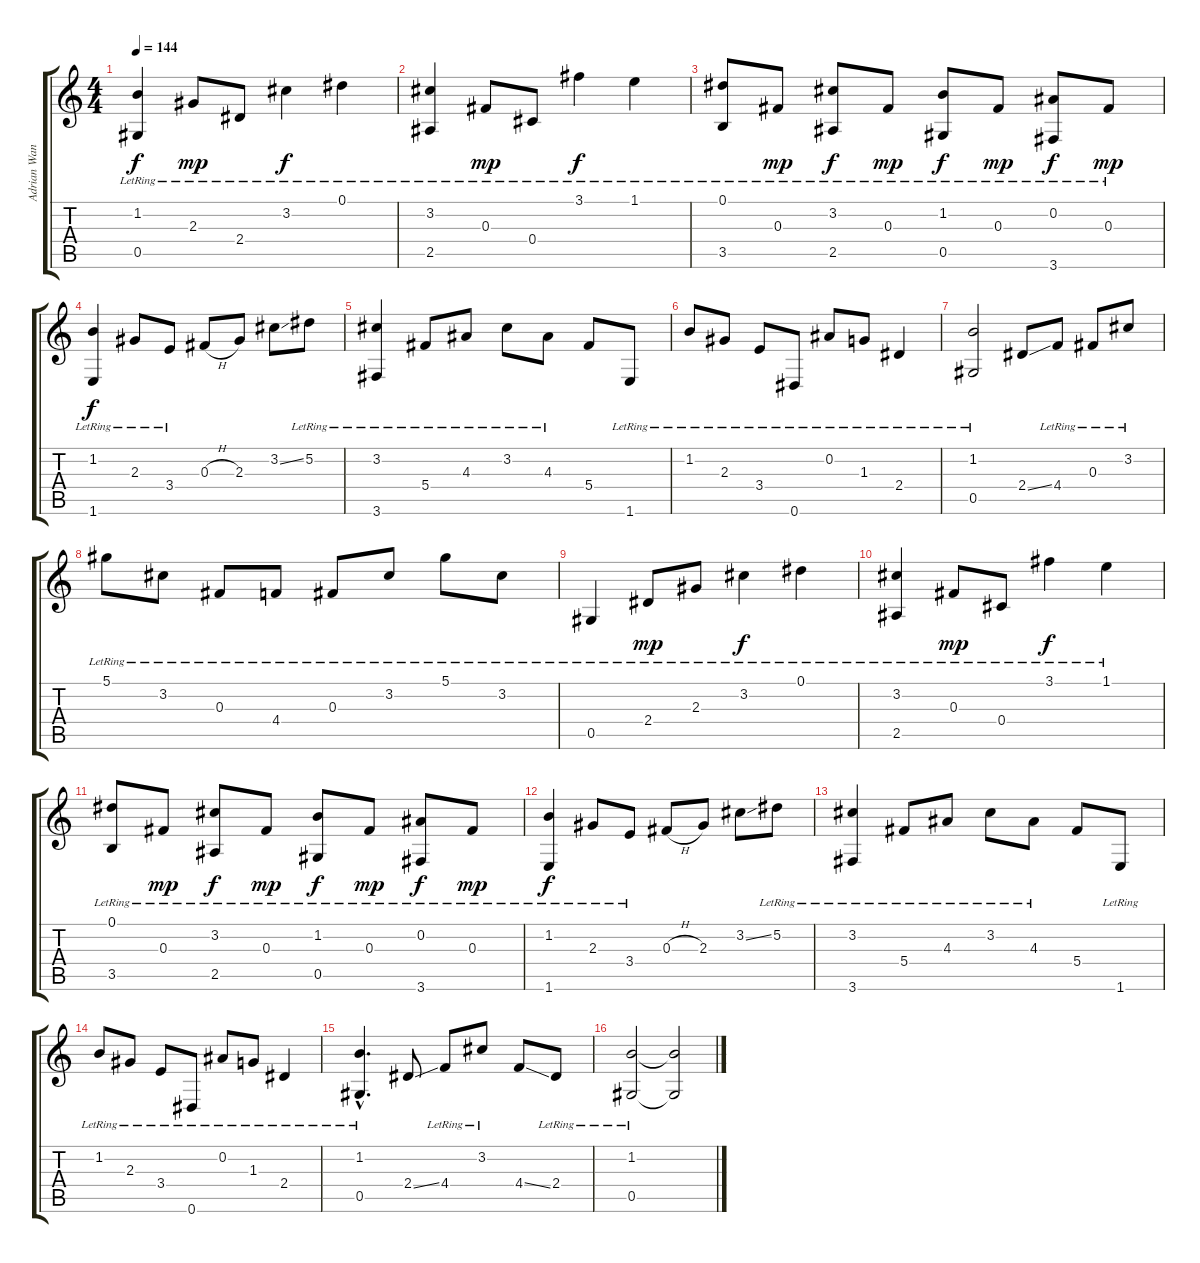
\track ("Adrian Wandenberg" "Adrian Wan") {instrument acousticguitarsteel}
\staff {score tabs}
\tuning (Eb4 Bb3 Gb3 Db3 Ab2 Eb2) {hide}
\ts (4 4)
\tempo 144
\clef g2
\ks c
(1.2{lr} 0.5{lr}).4{dy f instrument acousticguitarsteel} 2.3{lr}.8{dy mp} 2.4{lr}.8 3.2{lr}.4{dy f} 0.1{lr}.4 |
(3.2{lr} 2.5{lr}).4 0.3{lr}.8{dy mp} 0.4{lr}.8 3.1{lr}.4{dy f} 1.1{lr}.4 |
(0.1{lr} 3.5{lr}).8 0.3{lr}.8{dy mp} (3.2{lr} 2.5{lr}).8{dy f} 0.3{lr}.8{dy mp} (1.2{lr} 0.5{lr}).8{dy f} 0.3{lr}.8{dy mp} (0.2{lr} 3.6{lr}).8{dy f} 0.3{lr}.8{dy mp} |
(1.2{lr} 1.6{lr}).4{dy f} 2.3{lr}.8 3.4{lr}.8 0.3{h}.8 2.3.8 3.2{ss}.8 5.2{lr}.8 |
(3.2{lr} 3.6{lr}).4 5.4{lr}.8 4.3{lr}.8 3.2{lr}.8 4.3{lr}.8 5.4.8 1.6{lr}.8 |
1.2{lr}.8 2.3{lr}.8 3.4{lr}.8 0.6{lr}.8 0.2{lr}.8 1.3{lr}.8 2.4{lr}.4 |
(1.2{lr} 0.5{lr}).2 2.4{ss}.8 4.4{lr}.8 0.3{lr}.8 3.2{lr}.8 |
5.1{lr}.8 3.2{lr}.8 0.3{lr}.8 4.4{lr}.8 0.3{lr}.8 3.2{lr}.8 5.1{lr}.8 3.2{lr}.8 |
0.5{lr}.4 2.4{lr}.8{dy mp} 2.3{lr}.8 3.2{lr}.4{dy f} 0.1{lr}.4 |
(3.2{lr} 2.5{lr}).4 0.3{lr}.8{dy mp} 0.4{lr}.8 3.1{lr}.4{dy f} 1.1{lr}.4 |
(0.1{lr} 3.5{lr}).8 0.3{lr}.8{dy mp} (3.2{lr} 2.5{lr}).8{dy f} 0.3{lr}.8{dy mp} (1.2{lr} 0.5{lr}).8{dy f} 0.3{lr}.8{dy mp} (0.2{lr} 3.6{lr}).8{dy f} 0.3{lr}.8{dy mp} |
(1.2{lr} 1.6{lr}).4{dy f} 2.3{lr}.8 3.4{lr}.8 0.3{h}.8 2.3.8 3.2{ss}.8 5.2{lr}.8 |
(3.2{lr} 3.6{lr}).4 5.4{lr}.8 4.3{lr}.8 3.2{lr}.8 4.3{lr}.8 5.4.8 1.6{lr}.8 |
1.2{lr}.8 2.3{lr}.8 3.4{lr}.8 0.6{lr}.8 0.2{lr}.8 1.3{lr}.8 2.4{lr}.4 |
(1.2{hac lr} 0.5{hac lr}).4{d} 2.4{ss}.8 4.4{lr}.8 3.2{lr}.8 4.4{ss}.8 2.4{lr}.8 |
(1.2{lr} 0.5{lr}).2 (1.2{t} 0.5{t}).2
